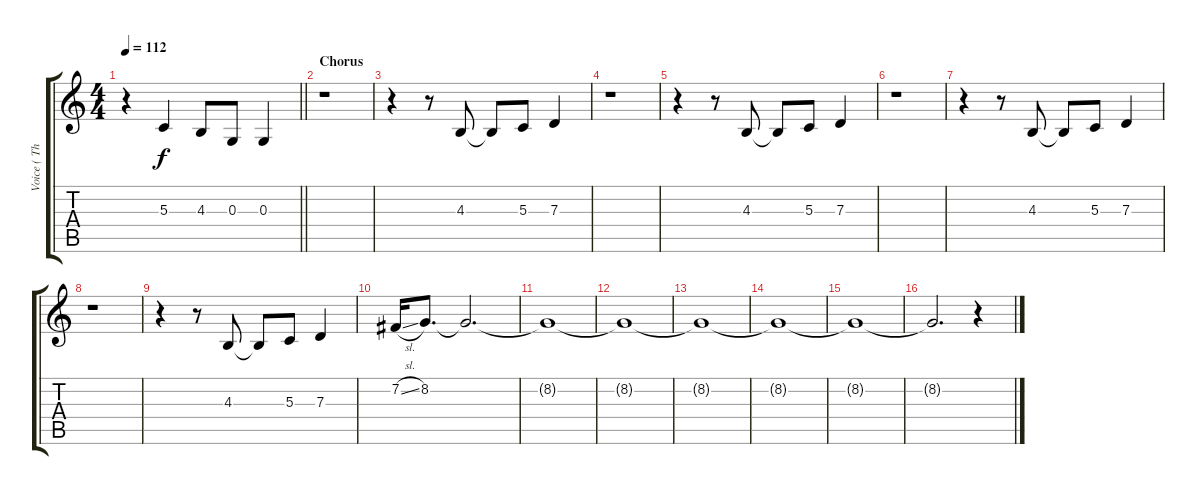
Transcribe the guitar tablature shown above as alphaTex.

\track ("Voice ( Thom Yorke )" "Voice ( Th") {instrument viola}
\staff {score tabs}
\tuning (E4 B3 G3 D3 A2 E2) {hide}
\ts (4 4)
\tempo 112
\clef g2
\barLineRight lightlight
\ks c
r.4{dy f} 5.3.4 4.3.8 0.3.8 0.3.4 |
\section ("" "Chorus")
r.1 |
r.4 r.8 4.3.8 4.3{t}.8 5.3.8 7.3.4 |
r.1 |
r.4 r.8 4.3.8 4.3{t}.8 5.3.8 7.3.4 |
r.1 |
r.4 r.8 4.3.8 4.3{t}.8 5.3.8 7.3.4 |
r.1 |
r.4 r.8 4.3.8 4.3{t}.8 5.3.8 7.3.4 |
7.2{sl}.16 8.2.8{d} 8.2{t}.2{d} |
8.2{t}.1 |
8.2{t}.1 |
8.2{t}.1 |
8.2{t}.1 |
8.2{t}.1 |
8.2{t}.2{d} r.4
